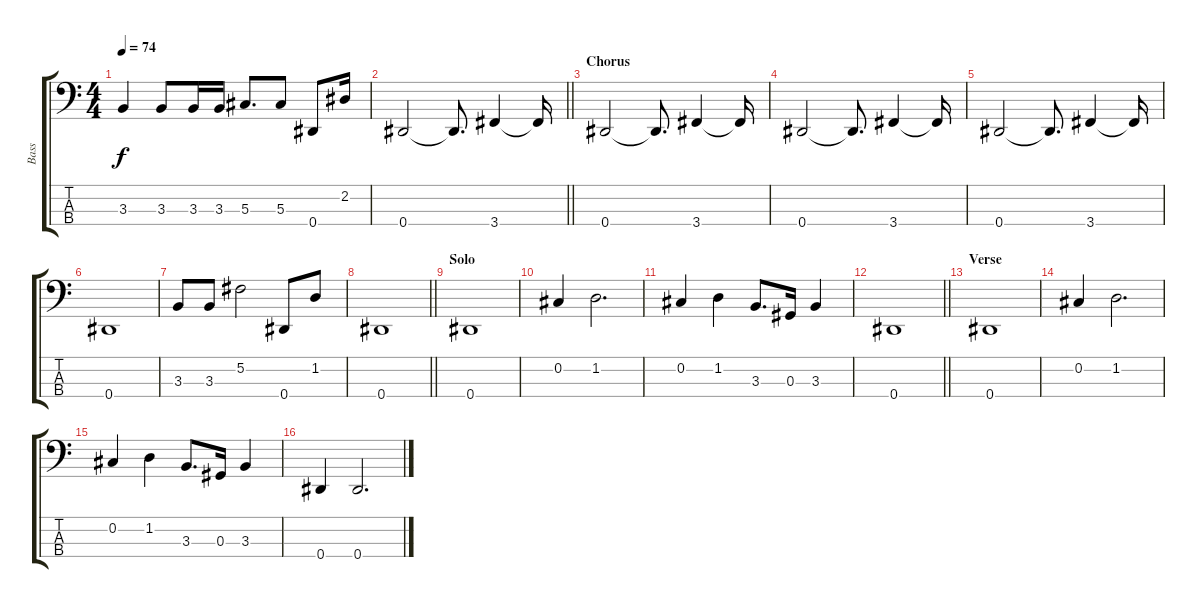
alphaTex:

\track ("Bass" "Bass") {instrument electricbassfinger}
\staff {score tabs}
\tuning (Gb2 Db2 Ab1 Eb1) {hide}
\ts (4 4)
\tempo 74
\clef f4
\ks c
3.3.4{dy f} 3.3.8 3.3.16 3.3.16 5.3.8{d} 5.3.8 0.4.8 2.2.16 |
\barLineRight lightlight
0.4.2 0.4{t}.8{d} 3.4.4 3.4{t}.16 |
\section ("" "Chorus")
0.4.2 0.4{t}.8{d} 3.4.4 3.4{t}.16 |
0.4.2 0.4{t}.8{d} 3.4.4 3.4{t}.16 |
0.4.2 0.4{t}.8{d} 3.4.4 3.4{t}.16 |
0.4.1 |
3.3.8 3.3.8 5.2.2 0.4.8 1.2.8 |
\barLineRight lightlight
0.4.1 |
\section ("" "Solo")
0.4.1 |
0.2.4 1.2.2{d} |
0.2.4 1.2.4 3.3.8{d} 0.3.16 3.3.4 |
\barLineRight lightlight
0.4.1 |
\section ("" "Verse")
0.4.1 |
0.2.4 1.2.2{d} |
0.2.4 1.2.4 3.3.8{d} 0.3.16 3.3.4 |
0.4.4 0.4.2{d}
